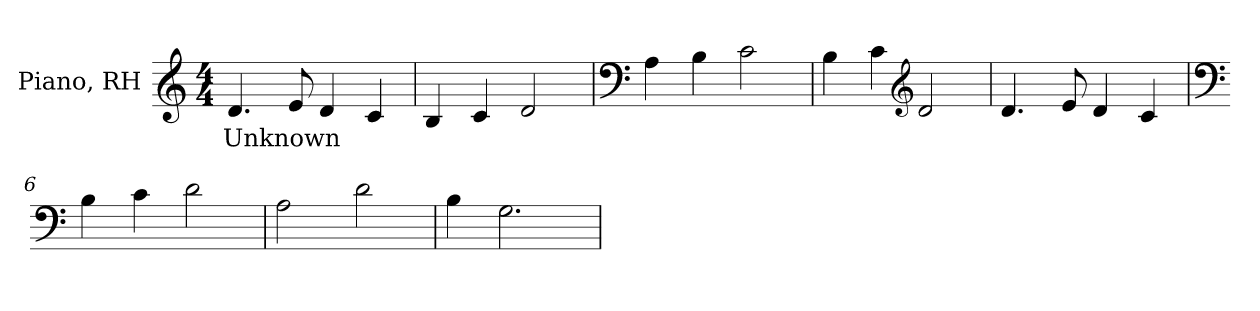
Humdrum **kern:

**kern	**text
*part1	*part1
*staff1	*staff1
*I"Piano, RH	*
*I'Pno.	*
*clefG2	*
*k[]	*
*M4/4	*
*MM157	*
=1	=1
!	!LO:LY:b
4.d/	Unknown
8e/	.
4d/	.
4c/	.
=2	=2
4B/	.
4c/	.
2d/	.
=3	=3
*clefF4	*
4A\	.
4B\	.
2c\	.
=4	=4
4B\	.
4c\	.
*clefG2	*
2d/	.
=5	=5
4.d/	.
8e/	.
4d/	.
4c/	.
=6	=6
*clefF4	*
4B\	.
4c\	.
2d\	.
=7	=7
2A\	.
2d\	.
=8	=8
4B\	.
2.G\	.
=	=
*-	*-
